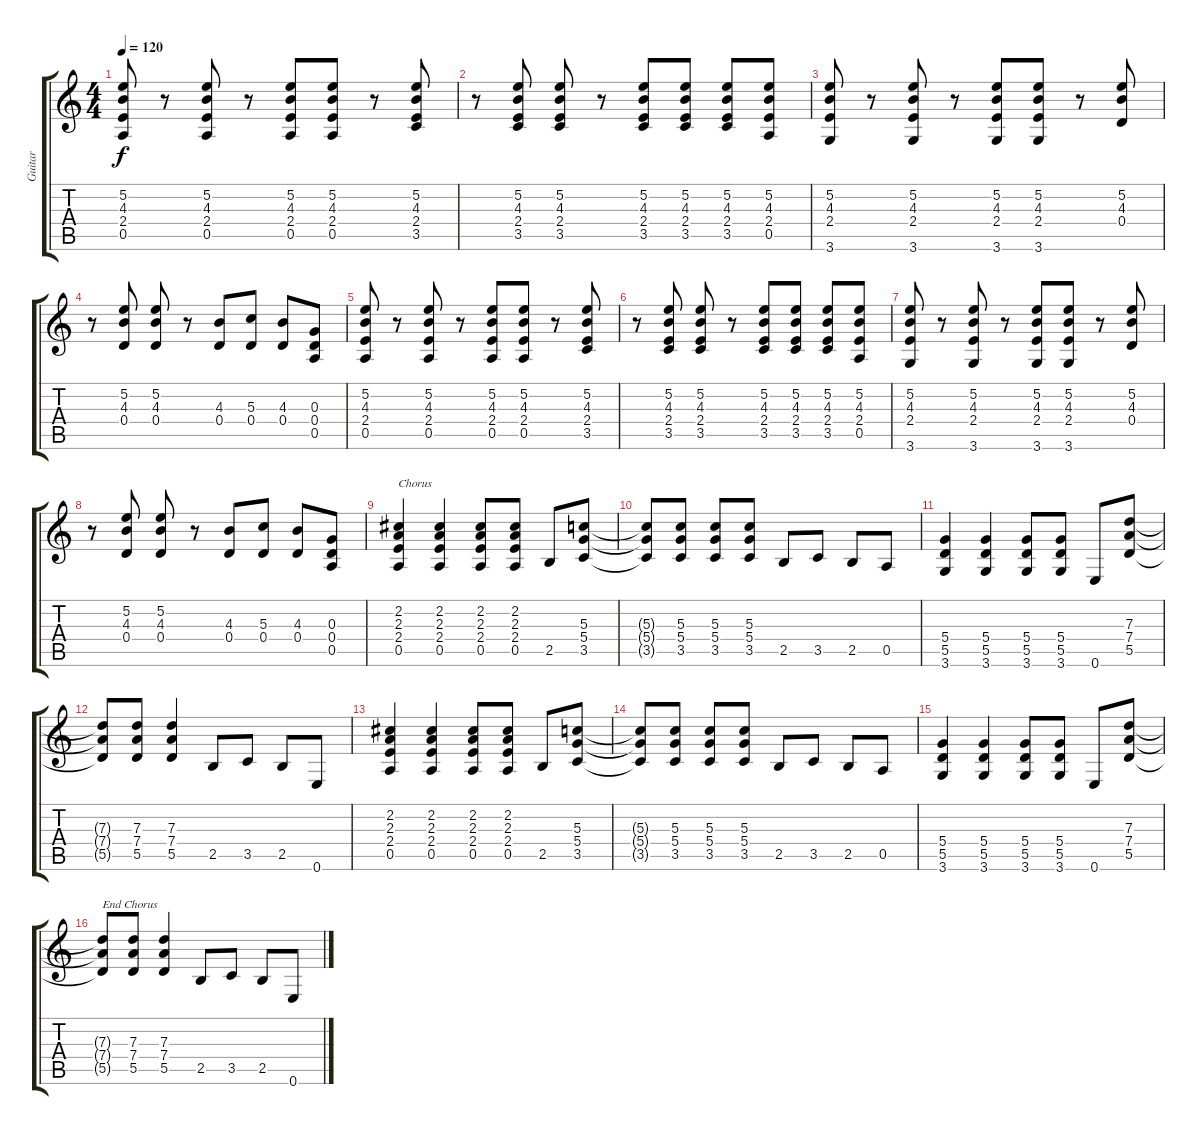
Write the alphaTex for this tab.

\track ("Guitar" "Guitar") {instrument overdrivenguitar}
\staff {score tabs}
\tuning (E4 B3 G3 D3 A2 E2) {hide}
\ts (4 4)
\tempo 120
\clef g2
\ks c
(5.2 4.3 2.4 0.5).8{dy f} r.8 (5.2 4.3 2.4 0.5).8 r.8 (5.2 4.3 2.4 0.5).8 (5.2 4.3 2.4 0.5).8 r.8 (5.2 4.3 2.4 3.5).8 |
r.8 (5.2 4.3 2.4 3.5).8 (5.2 4.3 2.4 3.5).8 r.8 (5.2 4.3 2.4 3.5).8 (5.2 4.3 2.4 3.5).8 (5.2 4.3 2.4 3.5).8 (5.2 4.3 2.4 0.5).8 |
(5.2 4.3 2.4 3.6).8 r.8 (5.2 4.3 2.4 3.6).8 r.8 (5.2 4.3 2.4 3.6).8 (5.2 4.3 2.4 3.6).8 r.8 (5.2 4.3 0.4).8 |
r.8 (5.2 4.3 0.4).8 (5.2 4.3 0.4).8 r.8 (4.3 0.4).8 (5.3 0.4).8 (4.3 0.4).8 (0.3 0.4 0.5).8 |
(5.2 4.3 2.4 0.5).8 r.8 (5.2 4.3 2.4 0.5).8 r.8 (5.2 4.3 2.4 0.5).8 (5.2 4.3 2.4 0.5).8 r.8 (5.2 4.3 2.4 3.5).8 |
r.8 (5.2 4.3 2.4 3.5).8 (5.2 4.3 2.4 3.5).8 r.8 (5.2 4.3 2.4 3.5).8 (5.2 4.3 2.4 3.5).8 (5.2 4.3 2.4 3.5).8 (5.2 4.3 2.4 0.5).8 |
(5.2 4.3 2.4 3.6).8 r.8 (5.2 4.3 2.4 3.6).8 r.8 (5.2 4.3 2.4 3.6).8 (5.2 4.3 2.4 3.6).8 r.8 (5.2 4.3 0.4).8 |
r.8 (5.2 4.3 0.4).8 (5.2 4.3 0.4).8 r.8 (4.3 0.4).8 (5.3 0.4).8 (4.3 0.4).8 (0.3 0.4 0.5).8 |
(2.2 2.3 2.4 0.5).4{txt "Chorus"} (2.2 2.3 2.4 0.5).4 (2.2 2.3 2.4 0.5).8 (2.2 2.3 2.4 0.5).8 2.5.8 (5.3 5.4 3.5).8 |
(5.3{t} 5.4{t} 3.5{t}).8 (5.3 5.4 3.5).8 (5.3 5.4 3.5).8 (5.3 5.4 3.5).8 2.5.8 3.5.8 2.5.8 0.5.8 |
(5.4 5.5 3.6).4 (5.4 5.5 3.6).4 (5.4 5.5 3.6).8 (5.4 5.5 3.6).8 0.6.8 (7.3 7.4 5.5).8 |
(7.3{t} 7.4{t} 5.5{t}).8 (7.3 7.4 5.5).8 (7.3 7.4 5.5).4 2.5.8 3.5.8 2.5.8 0.6.8 |
(2.2 2.3 2.4 0.5).4 (2.2 2.3 2.4 0.5).4 (2.2 2.3 2.4 0.5).8 (2.2 2.3 2.4 0.5).8 2.5.8 (5.3 5.4 3.5).8 |
(5.3{t} 5.4{t} 3.5{t}).8 (5.3 5.4 3.5).8 (5.3 5.4 3.5).8 (5.3 5.4 3.5).8 2.5.8 3.5.8 2.5.8 0.5.8 |
(5.4 5.5 3.6).4 (5.4 5.5 3.6).4 (5.4 5.5 3.6).8 (5.4 5.5 3.6).8 0.6.8 (7.3 7.4 5.5).8 |
(7.3{t} 7.4{t} 5.5{t}).8{txt "End Chorus"} (7.3 7.4 5.5).8 (7.3 7.4 5.5).4 2.5.8 3.5.8 2.5.8 0.6.8
